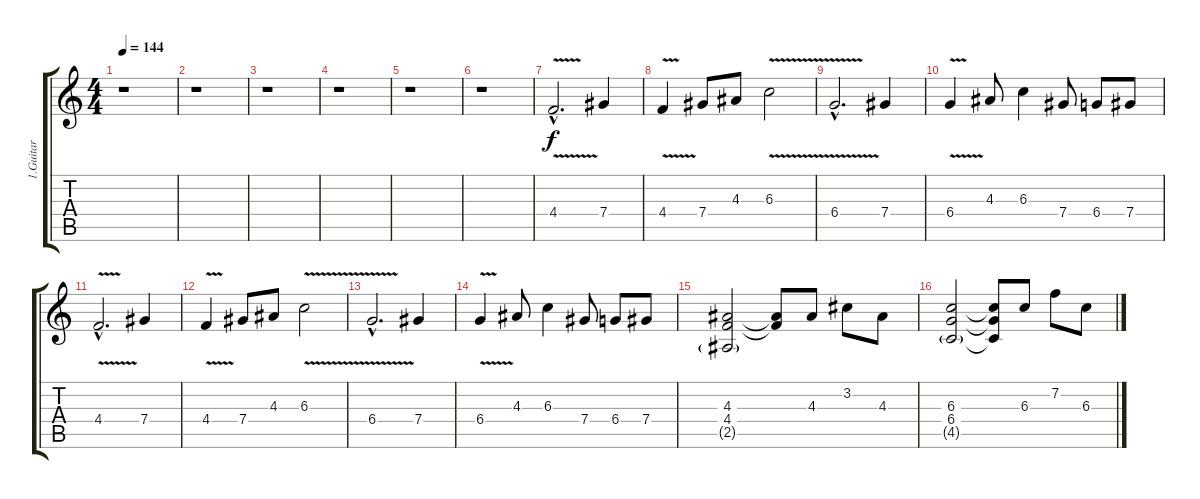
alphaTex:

\track ("1.Guitar" "1.Guitar") {instrument distortionguitar}
\staff {score tabs}
\tuning (Eb4 Bb3 Gb3 Db3 Ab2 Eb2) {hide}
\ts (4 4)
\tempo 144
\clef g2
\ks c
r.1{dy mp} |
r.1 |
r.1 |
r.1 |
r.1 |
r.1 |
4.4{v hac}.2{d dy f} 7.4.4 |
4.4{v}.4 7.4.8 4.3.8 6.3{v}.2 |
6.4{v hac}.2{d} 7.4.4 |
6.4{v}.4 4.3.8 6.3.4 7.4.8 6.4.8 7.4.8 |
4.4{v hac}.2{d} 7.4.4 |
4.4{v}.4 7.4.8 4.3.8 6.3{v}.2 |
6.4{v hac}.2{d} 7.4.4 |
6.4{v}.4 4.3.8 6.3.4 7.4.8 6.4.8 7.4.8 |
(4.3 4.4 2.5{g}).2 (4.3{t} 4.4{t}).8 4.3.8 3.2.8 4.3.8 |
(6.3 6.4 4.5{g}).2 (6.3{t} 6.4{t} 4.5{t}).8 6.3.8 7.2.8 6.3.8
